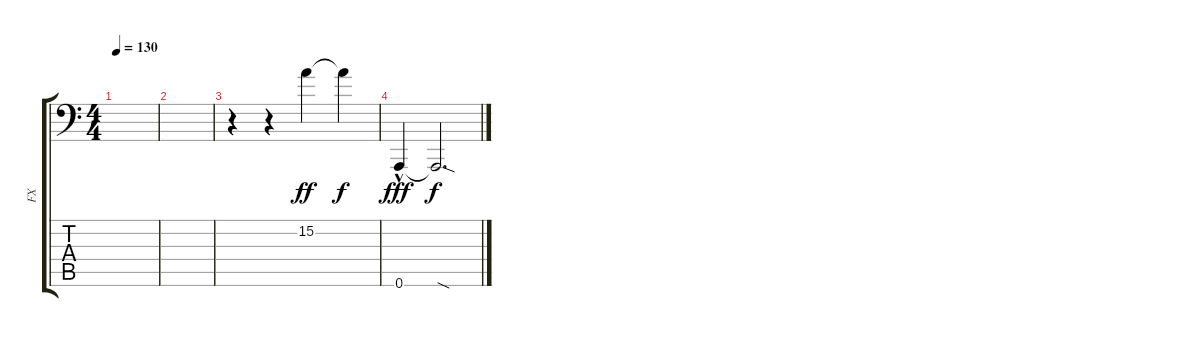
\track ("FX" "FX") {instrument ocarina}
\staff {score tabs}
\tuning (B3 Gb3 D3 A2 E2 A1) {hide}
\ts (4 4)
\tempo 130
\clef f4
\ks c
|
|
r.4{instrument reversecymbal} r.4 15.2.4{dy ff} 15.2{t}.4{dy f} |
0.6{hac}.4{dy fff instrument ocarina} 0.6{sod t}.2{d dy f}
